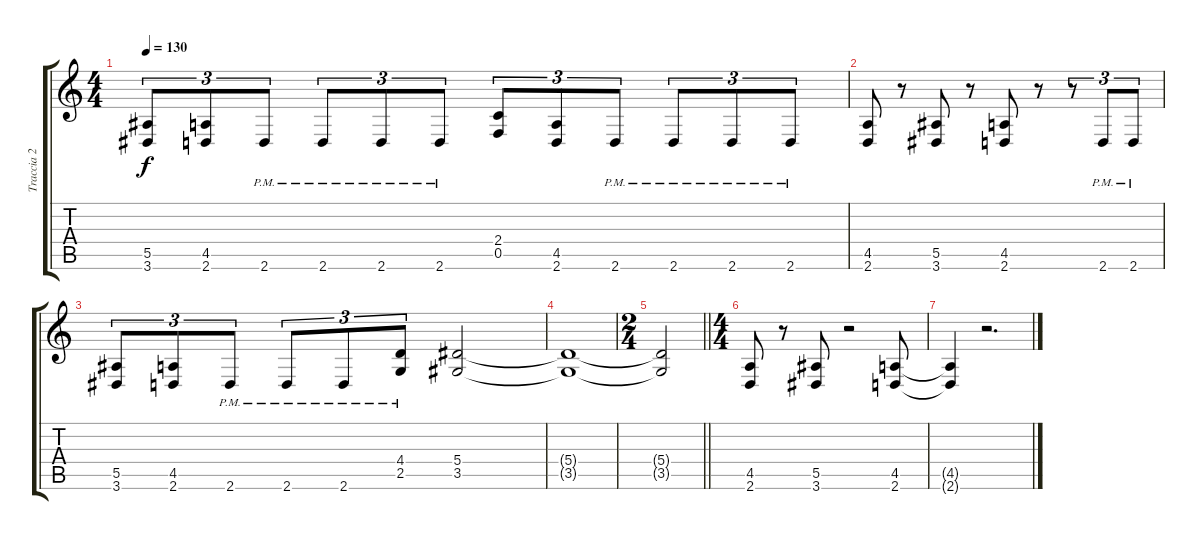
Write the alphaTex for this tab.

\track ("Traccia 2" "Traccia 2") {instrument distortionguitar}
\staff {score tabs}
\tuning (C4 G3 Eb3 Bb2 F2 C2) {hide}
\ts (4 4)
\tempo 130
\clef g2
\ks c
(5.5 3.6).8{tu (3 2) dy f} (4.5 2.6).8{tu (3 2)} 2.6{pm}.8{tu (3 2)} 2.6{pm}.8{tu (3 2)} 2.6{pm}.8{tu (3 2)} 2.6{pm}.8{tu (3 2)} (2.4 0.5).8{tu (3 2)} (4.5 2.6).8{tu (3 2)} 2.6{pm}.8{tu (3 2)} 2.6{pm}.8{tu (3 2)} 2.6{pm}.8{tu (3 2)} 2.6{pm}.8{tu (3 2)} |
(4.5 2.6).8 r.8 (5.5 3.6).8 r.8 (4.5 2.6).8 r.8 r.8{tu (3 2)} 2.6{pm}.8{tu (3 2)} 2.6{pm}.8{tu (3 2)} |
(5.5 3.6).8{tu (3 2)} (4.5 2.6).8{tu (3 2)} 2.6{pm}.8{tu (3 2)} 2.6{pm}.8{tu (3 2)} 2.6{pm}.8{tu (3 2)} (4.4 2.5{pm}).8{tu (3 2)} (5.4 3.5).2 |
(5.4{t} 3.5{t}).1 |
\ts (2 4)
\barLineRight lightlight
(5.4{t} 3.5{t}).2 |
\ts (4 4)
(4.5 2.6).8 r.8 (5.5 3.6).8 r.2 (4.5 2.6).8 |
(4.5{t} 2.6{t}).4 r.2{d}
